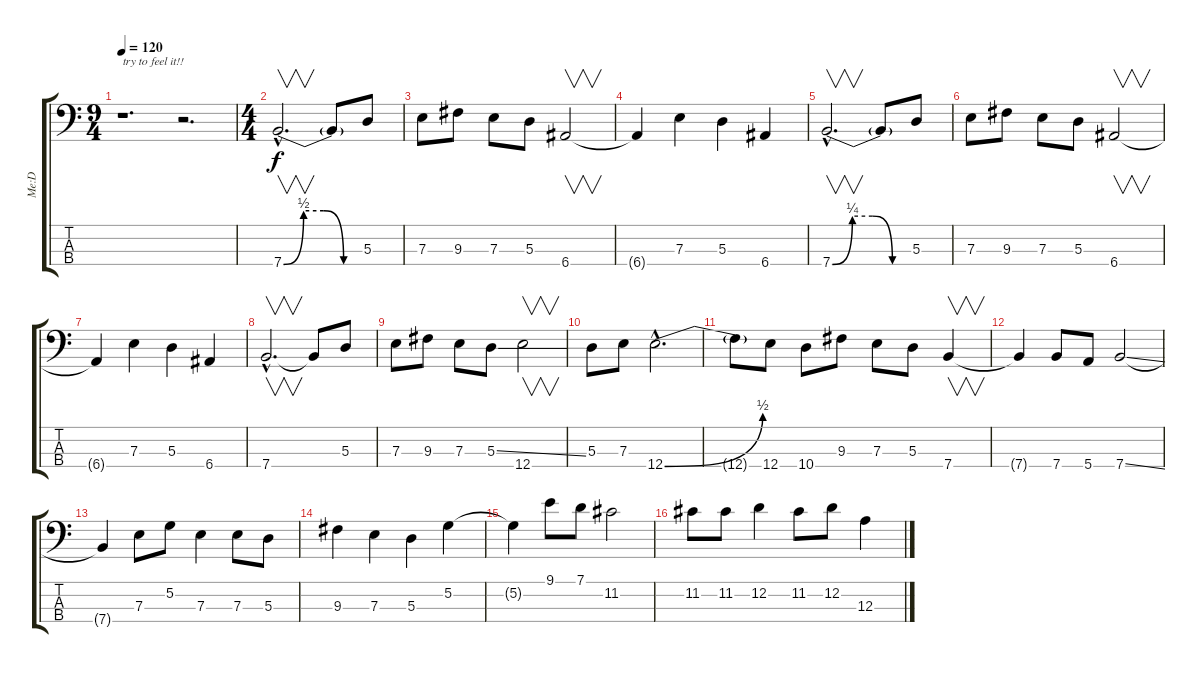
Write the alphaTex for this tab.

\track ("Me:D" "Me:D") {instrument electricbassfinger}
\staff {score tabs}
\tuning (G2 D2 A1 E1) {hide}
\ts (9 4)
\tempo 120
\clef f4
\ks c
r.1{d txt "try to feel it!!" dy f instrument electricbassfinger} r.2{d} |
\ts (4 4)
7.4{be (custom 0 0 15 2 30 2 45 0 60 0) hac}.2{v d} 7.4{t}.8 5.3.8 |
7.3.8 9.3.8 7.3.8 5.3.8 6.4.2{v} |
6.4{t}.4 7.3.4 5.3.4 6.4.4 |
7.4{be (custom 0 0 15 1 30 1 45 0 60 0) hac}.2{v d} 7.4{t}.8 5.3.8 |
7.3.8 9.3.8 7.3.8 5.3.8 6.4.2{v} |
6.4{t}.4 7.3.4 5.3.4 6.4.4 |
7.4{hac}.2{v d} 7.4{t}.8 5.3.8 |
7.3.8 9.3.8 7.3.8 5.3{ss}.8 12.4.2{v} |
5.3.8 7.3.8 12.4{be (bend 0 0 60 2) hac}.2{d} |
12.4{t}.8 12.4.8 10.4.8 9.3.8 7.3.8 5.3.8 7.4.4{v} |
7.4{t}.4 7.4.8 5.4.8 7.4{ss}.2 |
7.4{t}.4 7.3.8 5.2.8 7.3.4 7.3.8 5.3.8 |
9.3.4 7.3.4 5.3.4 5.2.4 |
5.2{t}.4 9.1.8 7.1.8 11.2.2 |
11.2.8 11.2.8 12.2.4 11.2.8 12.2.8 12.3.4
